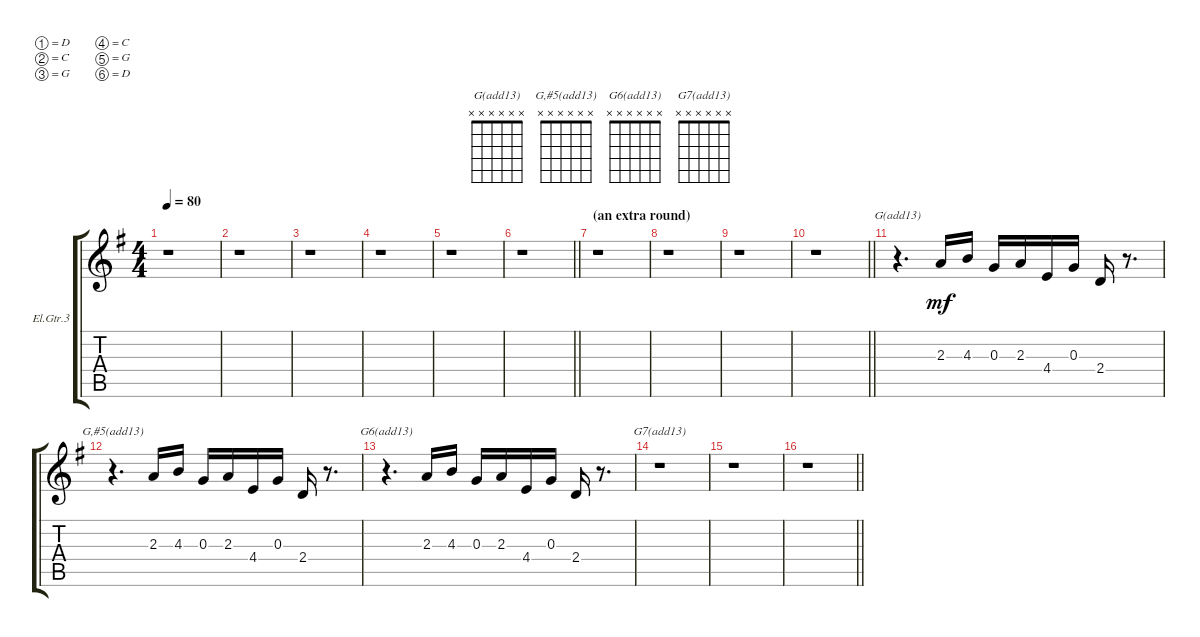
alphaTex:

\bracketExtendMode groupsimilarinstruments
\firstSystemTrackNameOrientation horizontal
\otherSystemsTrackNameOrientation horizontal
\track ("Electric guitar, delays" "El.Gtr.3") {instrument overdrivenguitar}
\staff {score tabs}
\tuning (D4 C4 G3 C3 G2 D2)
\chord ("G(add13)" x x x x x x)
\chord ("G,#5(add13)" x x x x x x)
\chord ("G6(add13)" x x x x x x)
\chord ("G7(add13)" x x x x x x)
\ts (4 4)
\tempo 80
\clef g2
\ks g
r.1{dy mf} |
r.1 |
r.1 |
r.1 |
r.1 |
\barLineRight lightlight
r.1 |
\section ("" "(an extra round)")
r.1 |
r.1 |
r.1 |
\barLineRight lightlight
r.1 |
\section ("" "")
r.4{d ch "G(add13)"} 2.3.16 4.3.16 0.3.16 2.3.16 4.4.16 0.3.16 2.4.16 r.8{d} |
r.4{d ch "G,#5(add13)"} 2.3.16 4.3.16 0.3.16 2.3.16 4.4.16 0.3.16 2.4.16 r.8{d} |
r.4{d ch "G6(add13)"} 2.3.16 4.3.16 0.3.16 2.3.16 4.4.16 0.3.16 2.4.16 r.8{d} |
r.1{ch "G7(add13)"} |
r.1 |
\barLineRight lightlight
r.1
